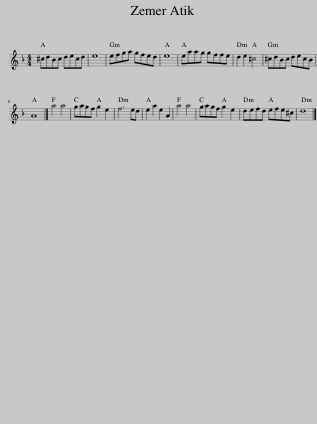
X:1
L:1/8
M:4/4
I:linebreak $
K:Dmin
V:1 treble
V:1
 ^cdBc decd | e8 | efga gfed | e8 | eaag gffe | %5
 d2 e2 ^c4 | ^cdBc decB |$ A8 |] a4 a4 | gagf g2 e2 | %10
 f6 ed | e2 a2 e2 A2 | a4 a4 | gagf g2 e2 | defd efe^c | %15
 d8 |] %16
